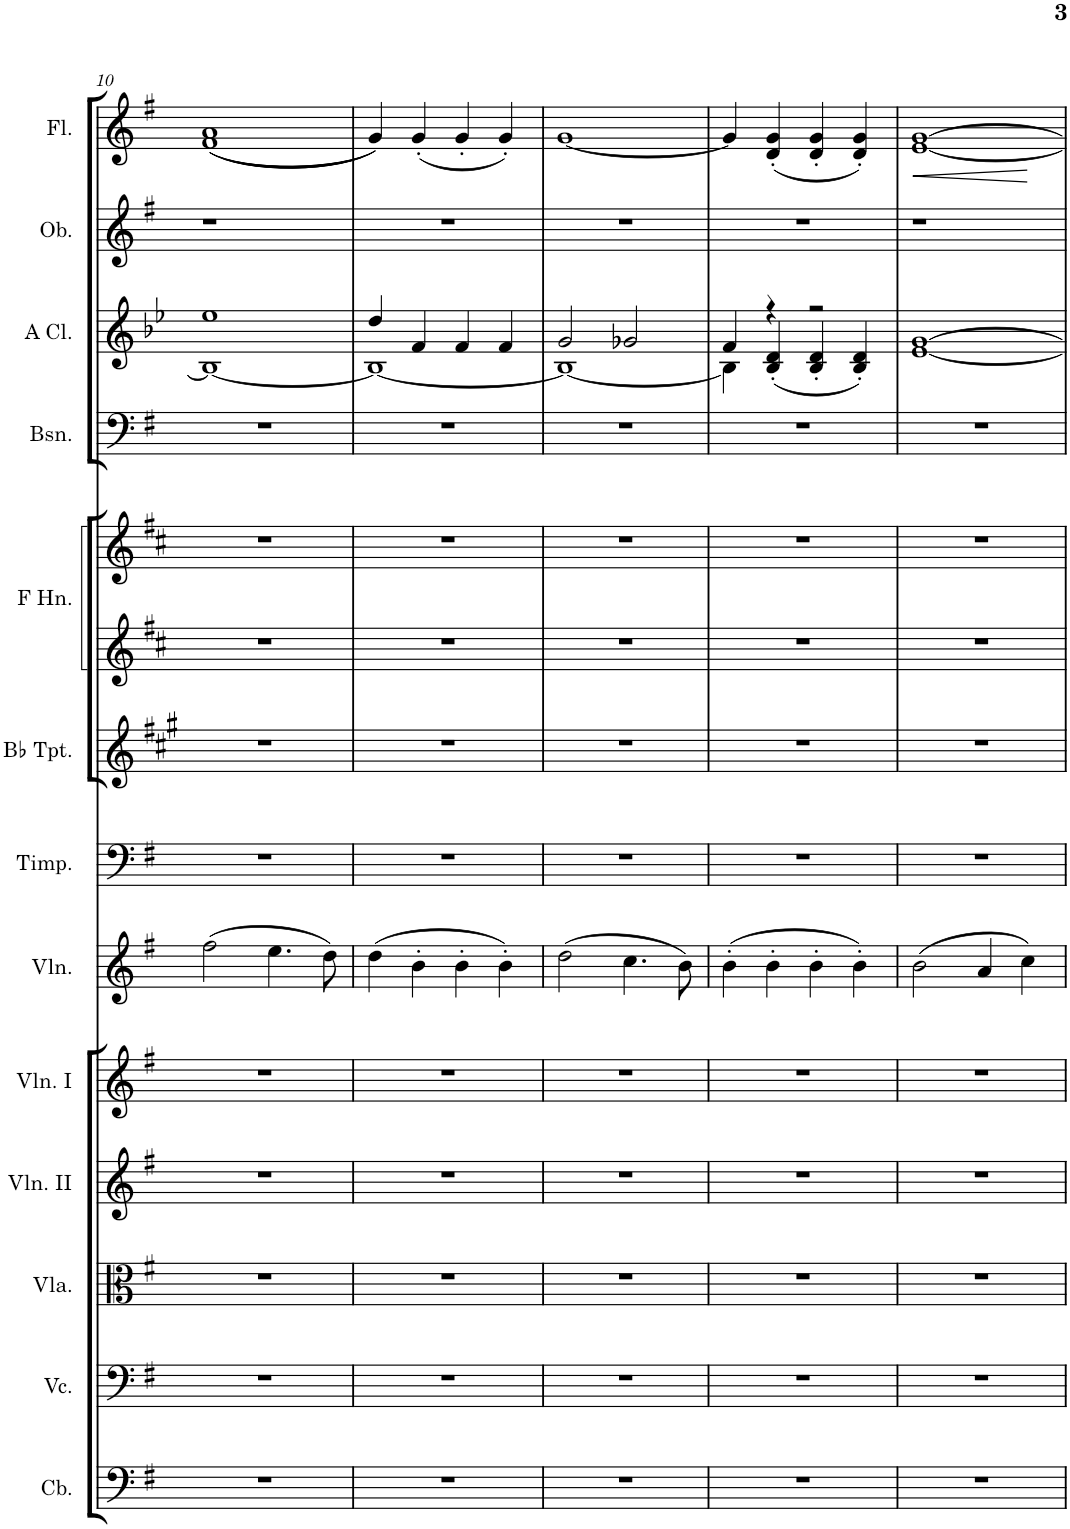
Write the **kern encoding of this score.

**kern	**kern	**kern	**kern	**kern	**kern	**kern	**kern	**kern	**kern	**kern	**kern	**kern	**kern
*part13	*part12	*part11	*part10	*part9	*part8	*part7	*part6	*part5	*part5	*part4	*part3	*part2	*part1
*staff14	*staff13	*staff12	*staff11	*staff10	*staff9	*staff8	*staff7	*staff6	*staff5	*staff4	*staff3	*staff2	*staff1
*I"Contrabasses	*I"Violoncellos	*I"Violas	*I"Violins II	*I"Violins I	*I"Violin Solo	*I"Timpani in E H	*I"Trumpets in E	*I"Horns in E	*	*I"Bassoons	*I"A Clerinet	*I"Oboes	*I"Flutes
*I'Cb.	*I'Vc.	*I'Vla.	*I'Vln. II	*I'Vln. I	*I'Vln.	*I'Timp.	*	*	*	*I'Bsn.	*I'A Cl.	*I'Ob.	*I'Fl.
!!LO:PB:g=z
*clefF4	*clefF4	*clefC3	*clefG2	*clefG2	*clefG2	*clefF4	*clefG2	*clefG2	*clefG2	*clefF4	*clefG2	*clefG2	*clefG2
*Trd7c12	*	*	*	*	*	*	*Trd1c2	*Trd4c7	*Trd4c7	*	*Trd2c3	*	*
*k[f#]	*k[f#]	*k[f#]	*k[f#]	*k[f#]	*k[f#]	*k[f#]	*k[f#c#g#]	*k[f#c#]	*k[f#c#]	*k[f#]	*k[b-e-]	*k[f#]	*k[f#]
*M4/4	*M4/4	*M4/4	*M4/4	*M4/4	*M4/4	*M4/4	*M4/4	*M4/4	*M4/4	*M4/4	*M4/4	*M4/4	*M4/4
=10	=10	=10	=10	=10	=10	=10	=10	=10	=10	=10	=10	=10	=10
*	*	*	*	*	*	*	*	*	*	*	*^	*	*
1r	1r	1r	1r	1r	(2ff#\	1r	1r	1r	1r	1r	1ee-	1B-_	1r	((1f# 1a
.	.	.	.	.	4.ee\	.	.	.	.	.	.	.	.	.
.	.	.	.	.	8dd\)	.	.	.	.	.	.	.	.	.
=11	=11	=11	=11	=11	=11	=11	=11	=11	=11	=11	=11	=11	=11	=11
1r	1r	1r	1r	1r	(4dd\	1r	1r	1r	1r	1r	4dd/	1B-_	1r	4g/))
.	.	.	.	.	4b'\	.	.	.	.	.	4f/	.	.	(4g'/
.	.	.	.	.	4b'\	.	.	.	.	.	4f/	.	.	4g'/
.	.	.	.	.	4b'\)	.	.	.	.	.	4f/	.	.	4g'/)
=12	=12	=12	=12	=12	=12	=12	=12	=12	=12	=12	=12	=12	=12	=12
1r	1r	1r	1r	1r	(2dd\	1r	1r	1r	1r	1r	2g/	1B-_	1r	[1g
.	.	.	.	.	4.cc\	.	.	.	.	.	2g-X/	.	.	.
.	.	.	.	.	8b\)	.	.	.	.	.	.	.	.	.
=13	=13	=13	=13	=13	=13	=13	=13	=13	=13	=13	=13	=13	=13	=13
1r	1r	1r	1r	1r	(4b'\	1r	1r	1r	1r	1r	4f/	4B-\]	1r	4g/]
.	.	.	.	.	4b'\	.	.	.	.	.	4r	(<4B-/'< 4d/'<	.	(4d/' 4g/'
.	.	.	.	.	4b'\	.	.	.	.	.	2r	4B-/'< 4d/'<	.	4d/' 4g/'
.	.	.	.	.	4b'\)	.	.	.	.	.	.	4B-/'< 4d/'<)	.	4d/' 4g/')
*	*	*	*	*	*	*	*	*	*	*	*v	*v	*	*
=14	=14	=14	=14	=14	=14	=14	=14	=14	=14	=14	=14	=14	=14
1r	1r	1r	1r	1r	(2b\	1r	1r	1r	1r	1r	[1e- [1g	1r	[1e [1g
.	.	.	.	.	4a/	.	.	.	.	.	.	.	.
.	.	.	.	.	4cc\)	.	.	.	.	.	.	.	.
=	=	=	=	=	=	=	=	=	=	=	=	=	=
*-	*-	*-	*-	*-	*-	*-	*-	*-	*-	*-	*-	*-	*-
